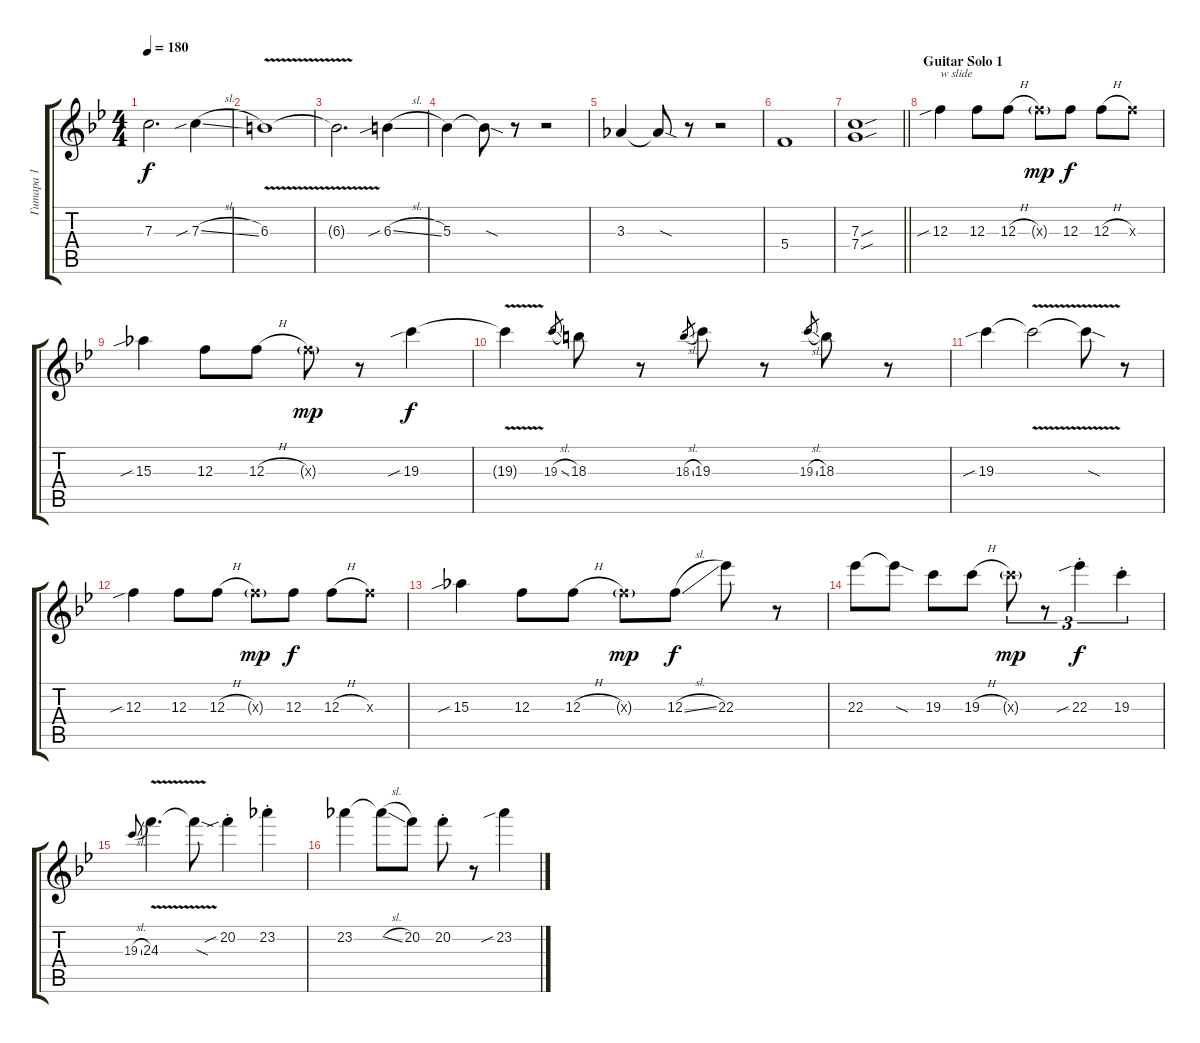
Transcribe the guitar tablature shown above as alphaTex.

\track ("Гитара 1" "Гитара 1") {instrument distortionguitar}
\staff {score tabs}
\tuning (D4 A3 F3 C3 G2 D2) {hide}
\ts (4 4)
\tempo 180
\clef g2
\ks gminor
7.3{t}.2{d dy f} 7.3{sib sl}.4 |
6.3{v}.1 |
6.3{t}.2{d} 6.3{sib sl}.4 |
5.3.4 5.3{sod t}.8 r.8 r.2 |
3.3.4 3.3{sod t}.8 r.8 r.2 |
5.4.1 |
\barLineRight lightlight
(7.3{sou} 7.4{sou}).1 |
\section ("" "Guitar Solo 1")
12.3{sib}.4{txt "w slide" volume 10} 12.3.8 12.3{h}.8 12.3{g x}.8{dy mp} 12.3.8{dy f} 12.3{h}.8 12.3{x}.8 |
15.3{sib}.4 12.3.8 12.3{h}.8 12.3{g x}.8{dy mp} r.8 19.3{sib}.4{dy f} |
19.3{v t}.4 19.3{sl}.8{gr} 18.3.8 r.8 18.3{sl}.8{gr} 19.3.8 r.8 19.3{sl}.8{gr} 18.3.8 r.8 |
19.3{sib}.4 19.3{v t}.2 19.3{sod t}.8 r.8 |
12.3{sib}.4 12.3.8 12.3{h}.8 12.3{g x}.8{dy mp} 12.3.8{dy f} 12.3{h}.8 12.3{x}.8 |
15.3{sib}.4 12.3.8 12.3{h}.8 12.3{g x}.8{dy mp} 12.3{sl}.8{dy f} 22.3.8 r.8 |
22.3.8 22.3{sod t}.8 19.3.8 19.3{h}.8 19.3{g x}.8{tu (3 2) dy mp} r.8{tu (3 2)} 22.3{sib st}.4{tu (3 2) dy f} 19.3{st}.4{tu (3 2)} |
19.3{sl}.8{gr onbeat} 24.3{v}.4{d} 24.3{sod t}.8 20.2{sib st}.4 23.2{st}.4 |
23.2.4 23.2{sl t}.8 20.2.8 20.2{st}.8 r.8 23.2{sib}.4
